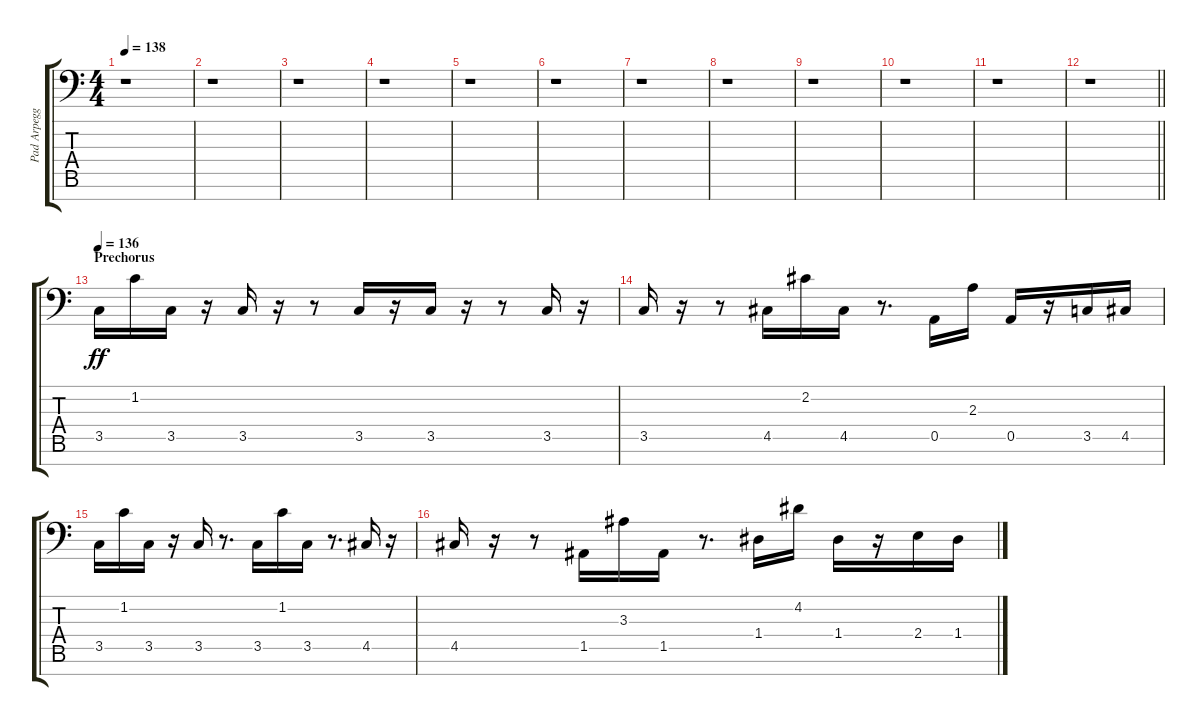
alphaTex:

\track ("Pad Arpeggio" "Pad Arpegg") {instrument pad1newage}
\staff {score tabs}
\tuning (C8 B3 G3 D3 A2 E2 C-1) {hide}
\ts (4 4)
\tempo 138
\clef f4
\ks c
r.1{dy ff} |
r.1 |
r.1 |
r.1 |
r.1 |
r.1 |
r.1 |
r.1 |
r.1 |
r.1 |
r.1 |
\barLineRight lightlight
r.1 |
\section ("" "Prechorus")
\tempo 136
3.5.16 1.2.16 3.5.16 r.16 3.5.16 r.16 r.8 3.5.16 r.16 3.5.16 r.16 r.8 3.5.16 r.16 |
3.5.16 r.16 r.8 4.5.16 2.2.16 4.5.16 r.8{d} 0.5.16 2.3.16 0.5.16 r.16 3.5.16 4.5.16 |
3.5.16 1.2.16 3.5.16 r.16 3.5.16 r.8{d} 3.5.16 1.2.16 3.5.16 r.8{d} 4.5.16 r.16 |
4.5.16 r.16 r.8 1.5.16 3.3.16 1.5.16 r.8{d} 1.4.16 4.2.16 1.4.16 r.16 2.4.16 1.4.16
